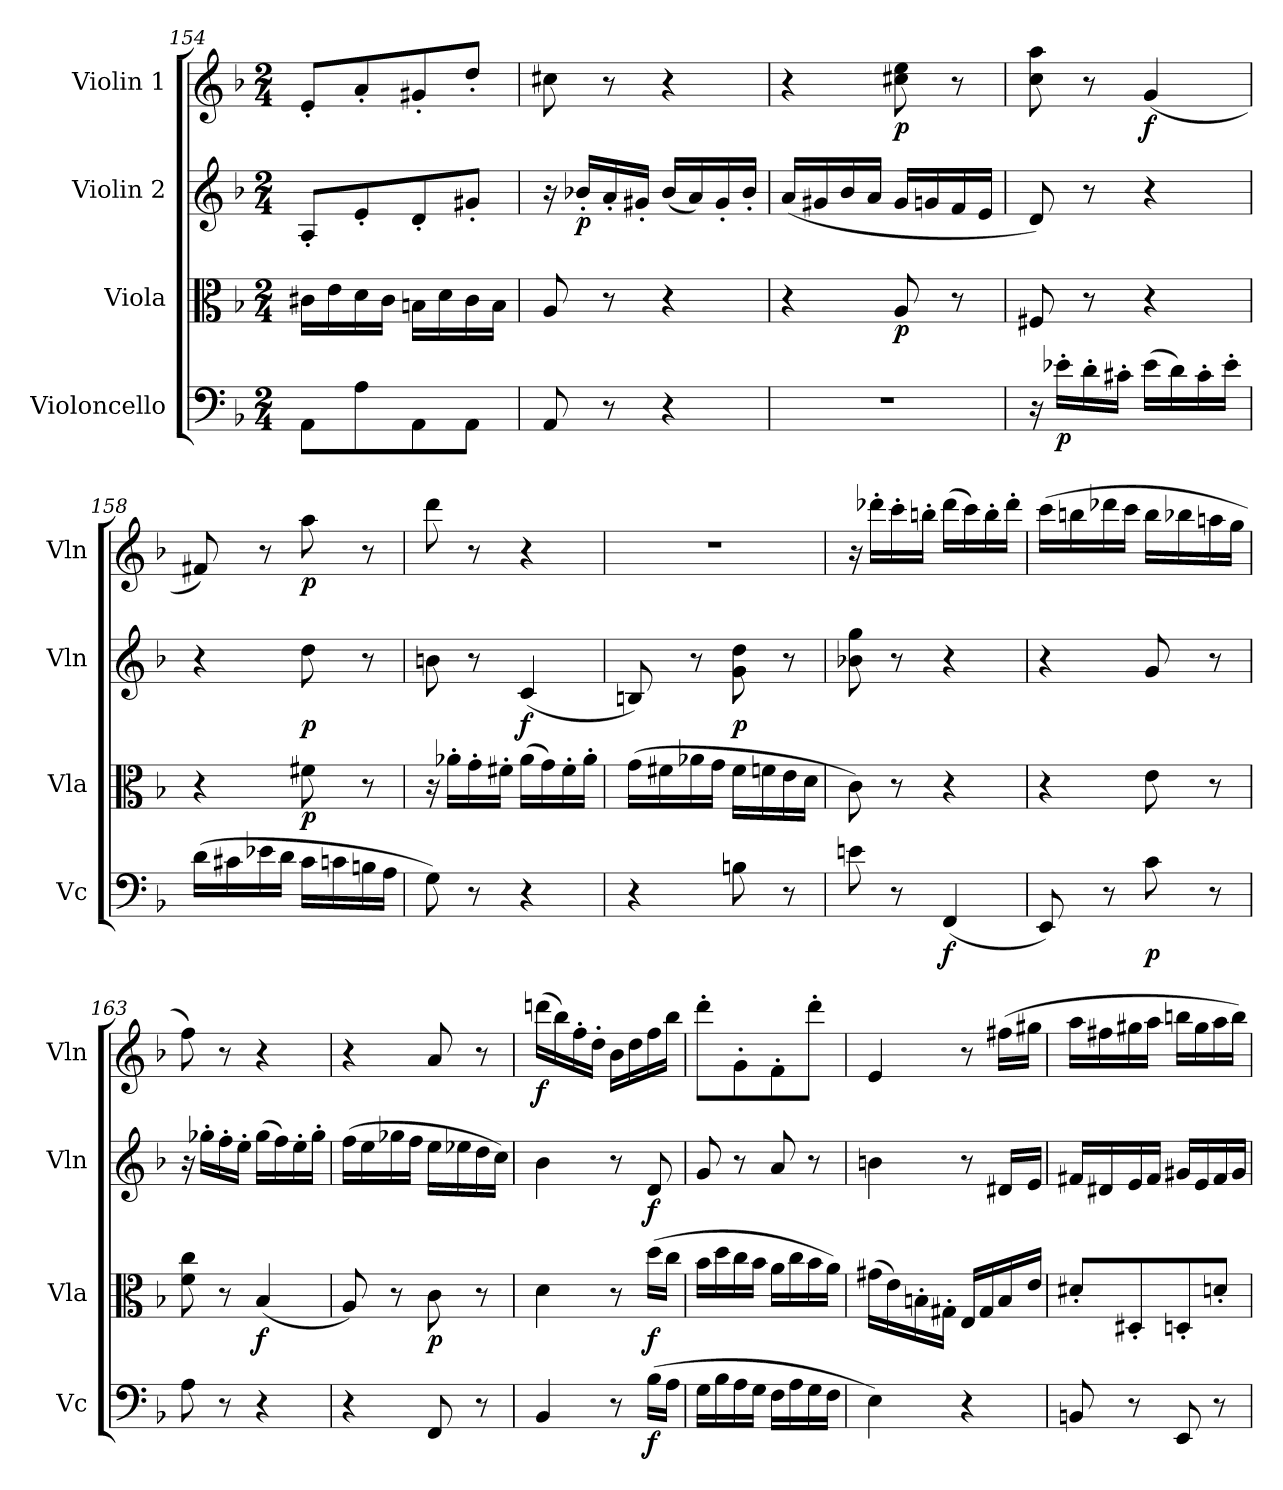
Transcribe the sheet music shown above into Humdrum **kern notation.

**kern	**dynam	**kern	**dynam	**kern	**dynam	**kern	**dynam
*part4	*part4	*part3	*part3	*part2	*part2	*part1	*part1
*staff4	*staff4	*staff3	*staff3	*staff2	*staff2	*staff1	*staff1
*I"Violoncello	*	*I"Viola	*	*I"Violin 2	*	*I"Violin 1	*
*I'Vc	*	*I'Vla	*	*I'Vln	*	*I'Vln	*
*clefF4	*	*clefC3	*	*clefG2	*	*clefG2	*
*k[b-]	*	*k[b-]	*	*k[b-]	*	*k[b-]	*
*M2/4	*	*M2/4	*	*M2/4	*	*M2/4	*
=154	=154	=154	=154	=154	=154	=154	=154
8AA\L	.	16c#X\LL	.	8A'/L	.	8e'/L	.
.	.	16e\	.	.	.	.	.
8A\	.	16d\	.	8e'/	.	8a'/	.
.	.	16c#\JJ	.	.	.	.	.
8AA\	.	16Bn\LL	.	8d'/	.	8g#X'/	.
.	.	16d\	.	.	.	.	.
8AA\J	.	16c#\	.	8g#X'/J	.	8dd'/J	.
.	.	16B\JJ	.	.	.	.	.
=155	=155	=155	=155	=155	=155	=155	=155
8AA/	.	8A/	.	16r	.	8cc#X\	.
!	!	!	!	!	!LO:DY:b	!	!
.	.	.	.	16b-X'/LL	p	.	.
8r	.	8r	.	16a'/	.	8r	.
.	.	.	.	16g#X'/JJ	.	.	.
4r	.	4r	.	(16b-/LL	.	4r	.
.	.	.	.	16a/)	.	.	.
.	.	.	.	16g#'/	.	.	.
.	.	.	.	16b-'/JJ	.	.	.
!!LO:PB:g=z
=156	=156	=156	=156	=156	=156	=156	=156
2r	.	4r	.	(16a/LL	.	4r	.
.	.	.	.	16g#X/	.	.	.
.	.	.	.	16b-/	.	.	.
.	.	.	.	16a/JJ	.	.	.
!	!	!	!LO:DY:b	!	!	!	!LO:DY:b
.	.	8A/	p	16g#/LL	.	8cc#X\ 8ee\	p
.	.	.	.	16gn/	.	.	.
.	.	8r	.	16f/	.	8r	.
.	.	.	.	16e/JJ	.	.	.
=157	=157	=157	=157	=157	=157	=157	=157
16r	.	8F#X/	.	8d/)	.	8cc\ 8aa\	.
!	!LO:DY:b	!	!	!	!	!	!
16e-X'\LL	p	.	.	.	.	.	.
16d'\	.	8r	.	8r	.	8r	.
16c#X'\JJ	.	.	.	.	.	.	.
!	!	!	!	!	!	!	!LO:DY:b
(16e-\LL	.	4r	.	4r	.	(4g/	f
16d\)	.	.	.	.	.	.	.
16c#'\	.	.	.	.	.	.	.
16e-'\JJ	.	.	.	.	.	.	.
=158	=158	=158	=158	=158	=158	=158	=158
(16d\LL	.	4r	.	4r	.	8f#X/)	.
16c#X\	.	.	.	.	.	.	.
16e-X\	.	.	.	.	.	8r	.
16d\JJ	.	.	.	.	.	.	.
!	!	!	!LO:DY:b	!	!LO:DY:b	!	!LO:DY:b
16c#\LL	.	8f#X\	p	8dd\	p	8aa\	p
16cn\	.	.	.	.	.	.	.
16Bn\	.	8r	.	8r	.	8r	.
16A\JJ	.	.	.	.	.	.	.
=159	=159	=159	=159	=159	=159	=159	=159
8G\)	.	16r	.	8bn\	.	8ddd\	.
.	.	16a-X'\LL	.	.	.	.	.
8r	.	16g'\	.	8r	.	8r	.
.	.	16f#X'\JJ	.	.	.	.	.
!	!	!	!	!	!LO:DY:b	!	!
4r	.	(16a-\LL	.	(4c/	f	4r	.
.	.	16g\)	.	.	.	.	.
.	.	16f#'\	.	.	.	.	.
.	.	16a-'\JJ	.	.	.	.	.
=160	=160	=160	=160	=160	=160	=160	=160
4r	.	(16g\LL	.	8Bn/)	.	2r	.
.	.	16f#X\	.	.	.	.	.
.	.	16a-X\	.	8r	.	.	.
.	.	16g\JJ	.	.	.	.	.
!	!	!	!	!	!LO:DY:b	!	!
8Bn\	.	16f#\LL	.	8g\ 8dd\	p	.	.
.	.	16fn\	.	.	.	.	.
8r	.	16e\	.	8r	.	.	.
.	.	16d\JJ	.	.	.	.	.
!!LO:LB:g=z
=161	=161	=161	=161	=161	=161	=161	=161
8en\	.	8c\)	.	8b-X\ 8gg\	.	16r	.
.	.	.	.	.	.	16ddd-X'\LL	.
8r	.	8r	.	8r	.	16ccc'\	.
.	.	.	.	.	.	16bbn'\JJ	.
!	!LO:DY:b	!	!	!	!	!	!
(4FF/	f	4r	.	4r	.	(16ddd-\LL	.
.	.	.	.	.	.	16ccc\)	.
.	.	.	.	.	.	16bb'\	.
.	.	.	.	.	.	16ddd-'\JJ	.
=162	=162	=162	=162	=162	=162	=162	=162
8EE/)	.	4r	.	4r	.	(16ccc\LL	.
.	.	.	.	.	.	16bbn\	.
8r	.	.	.	.	.	16ddd-X\	.
.	.	.	.	.	.	16ccc\JJ	.
!	!LO:DY:b	!	!	!	!	!	!
8c\	p	8e\	.	8g/	.	16bb\LL	.
.	.	.	.	.	.	16bb-X\	.
8r	.	8r	.	8r	.	16aan\	.
.	.	.	.	.	.	16gg\JJ	.
=163	=163	=163	=163	=163	=163	=163	=163
8A\	.	8f\ 8cc\	.	16r	.	8ff\)	.
.	.	.	.	16gg-X'\LL	.	.	.
8r	.	8r	.	16ff'\	.	8r	.
.	.	.	.	16ee'\JJ	.	.	.
!	!	!	!LO:DY:b	!	!	!	!
4r	.	(4B-/	f	(16gg-\LL	.	4r	.
.	.	.	.	16ff\)	.	.	.
.	.	.	.	16ee'\	.	.	.
.	.	.	.	16gg-'\JJ	.	.	.
!!LO:LB:g=z
=164	=164	=164	=164	=164	=164	=164	=164
4r	.	8A/)	.	(16ff\LL	.	4r	.
.	.	.	.	16ee\	.	.	.
.	.	8r	.	16gg-X\	.	.	.
.	.	.	.	16ff\JJ	.	.	.
!	!	!	!LO:DY:b	!	!	!	!
8FF/	.	8c\	p	16ee\LL	.	8a/	.
.	.	.	.	16ee-X\	.	.	.
8r	.	8r	.	16dd\	.	8r	.
.	.	.	.	16cc\JJ)	.	.	.
=165	=165	=165	=165	=165	=165	=165	=165
!	!	!	!	!	!	!	!LO:DY:b
4BB-/	.	4d\	.	4b-\	.	(16dddn\LL	f
.	.	.	.	.	.	16bb-\)	.
.	.	.	.	.	.	16ff'\	.
.	.	.	.	.	.	16dd'\JJ	.
8r	.	8r	.	8r	.	16b-\LL	.
.	.	.	.	.	.	16dd\	.
!	!LO:DY:b	!	!LO:DY:b	!	!LO:DY:b	!	!
(16B-\LL	f	(16dd\LL	f	8d/	f	16ff\	.
16A\JJ	.	16cc\JJ	.	.	.	16bb-\JJ	.
=166	=166	=166	=166	=166	=166	=166	=166
16G\LL	.	16b-\LL	.	8g/	.	8ddd'\L	.
16B-\	.	16dd\	.	.	.	.	.
16A\	.	16cc\	.	8r	.	8g'\	.
16G\JJ	.	16b-\JJ	.	.	.	.	.
16F\LL	.	16a\LL	.	8a/	.	8f'\	.
16A\	.	16cc\	.	.	.	.	.
16G\	.	16b-\	.	8r	.	8ddd'\J	.
16F\JJ	.	16a\JJ)	.	.	.	.	.
=167	=167	=167	=167	=167	=167	=167	=167
4E\)	.	(16g#X\LL	.	4bn\	.	4e/	.
.	.	16e\)	.	.	.	.	.
.	.	16Bn'\	.	.	.	.	.
.	.	16G#X'\JJ	.	.	.	.	.
4r	.	16E/LL	.	8r	.	8r	.
.	.	16G#/	.	.	.	.	.
.	.	16B/	.	16d#X/LL	.	(16ff#X\LL	.
.	.	16e/JJ	.	16e/JJ	.	16gg#X\JJ	.
=168	=168	=168	=168	=168	=168	=168	=168
8BBn/	.	8d#X'/L	.	16f#X/LL	.	16aa\LL	.
.	.	.	.	16d#X/	.	16ff#X\	.
8r	.	8D#X'/	.	16e/	.	16gg#X\	.
.	.	.	.	16f#/JJ	.	16aa\JJ	.
8EE/	.	8Dn'/	.	16g#X/LL	.	16bbn\LL	.
.	.	.	.	16e/	.	16gg#\	.
8r	.	8dn'/J	.	16f#/	.	16aa\	.
.	.	.	.	16g#/JJ	.	16bb\JJ)	.
=	=	=	=	=	=	=	=
*-	*-	*-	*-	*-	*-	*-	*-
